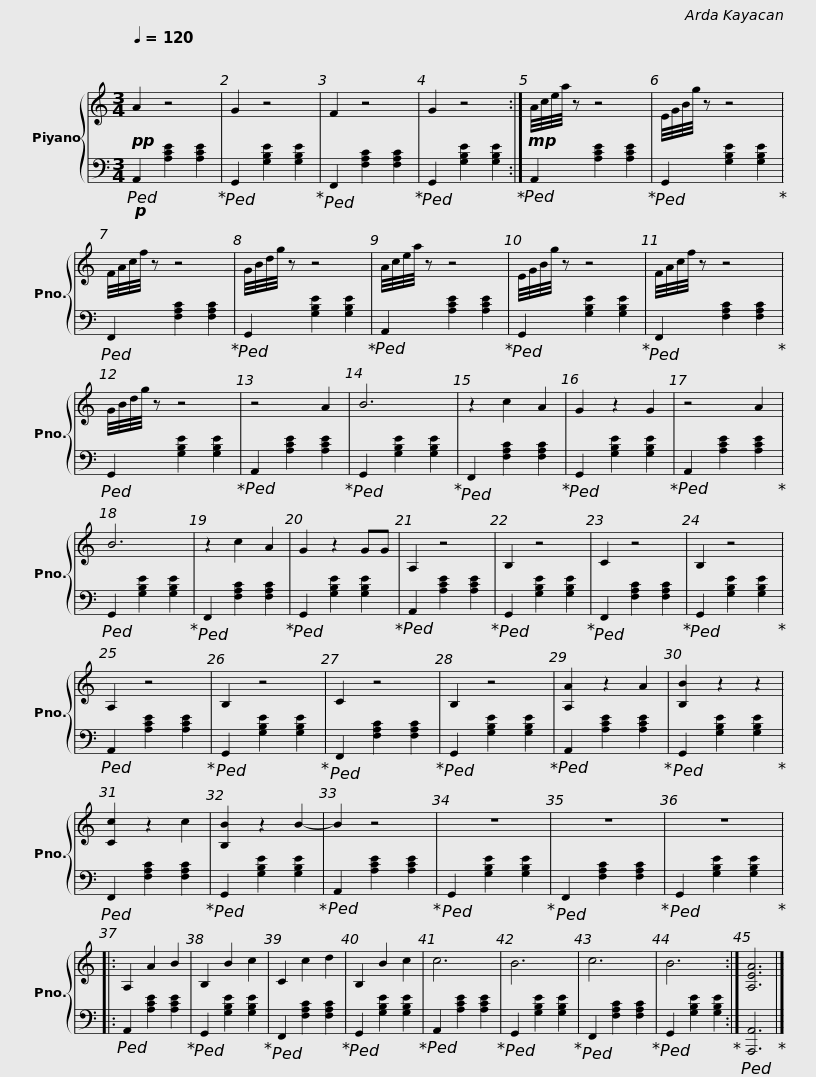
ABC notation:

X:1
%%score { 1 | 2 }
L:1/8
Q:1/4=120
M:3/4
I:linebreak $
K:C
V:1 treble
V:2 bass
V:1
!pp! A2 z4 | G2 z4 | F2 z4 | G2 z4 :|!mp! A/4c/4e/4a/4 z z4 | %5
 E/4G/4B/4g/4 z z4 | F/4A/4c/4f/4 z z4 | G/4B/4d/4g/4 z z4 |$ A/4c/4e/4a/4 z z4 | E/4G/4B/4g/4 z z4 | %10
 F/4A/4c/4f/4 z z4 | G/4B/4d/4g/4 z z4 | z4 A2 | B6 | z2 c2 A2 | %15
 G2 z2 G2 |$ z4 A2 | B6 | z2 c2 A2 | G2 z2 GG | %20
 A,2 z4 | B,2 z4 | C2 z4 | B,2 z4 | A,2 z4 | %25
 B,2 z4 | C2 z4 |$ B,2 z4 | [A,A]2 z2 A2 | [B,B]2 z2 z2 | %30
 [Cc]2 z2 c2 | [B,B]2 z2 B2- | B2 z4 | z6 | z6 | %35
 z6 |: A,2 A2 B2 | B,2 B2 c2 |$ C2 c2 d2 | B,2 B2 c2 | %40
 c6 | B6 | c6 | B6 :| [A,EA]6 |] %45
V:2
!p!!ped! A,,2 [A,CE]2 [A,CE]2!ped-up! |!ped! G,,2 [G,B,E]2 [G,B,E]2!ped-up! |!ped! F,,2 [F,A,C]2 [F,A,C]2!ped-up! |!ped! G,,2 [G,B,E]2 [G,B,E]2!ped-up! :|!ped! A,,2 [A,CE]2 [A,CE]2!ped-up! | %5
!ped! G,,2 [G,B,E]2 [G,B,E]2!ped-up! |!ped! F,,2 [F,A,C]2 [F,A,C]2!ped-up! |!ped! G,,2 [G,B,E]2 [G,B,E]2!ped-up! |$!ped! A,,2 [A,CE]2 [A,CE]2!ped-up! |!ped! G,,2 [G,B,E]2 [G,B,E]2!ped-up! | %10
!ped! F,,2 [F,A,C]2 [F,A,C]2!ped-up! |!ped! G,,2 [G,B,E]2 [G,B,E]2!ped-up! |!ped! A,,2 [A,CE]2 [A,CE]2!ped-up! |!ped! G,,2 [G,B,E]2 [G,B,E]2!ped-up! |!ped! F,,2 [F,A,C]2 [F,A,C]2!ped-up! | %15
!ped! G,,2 [G,B,E]2 [G,B,E]2!ped-up! |$!ped! A,,2 [A,CE]2 [A,CE]2!ped-up! |!ped! G,,2 [G,B,E]2 [G,B,E]2!ped-up! |!ped! F,,2 [F,A,C]2 [F,A,C]2!ped-up! |!ped! G,,2 [G,B,E]2 [G,B,E]2!ped-up! | %20
!ped! A,,2 [A,CE]2 [A,CE]2!ped-up! |!ped! G,,2 [G,B,E]2 [G,B,E]2!ped-up! |!ped! F,,2 [F,A,C]2 [F,A,C]2!ped-up! |!ped! G,,2 [G,B,E]2 [G,B,E]2!ped-up! |!ped! A,,2 [A,CE]2 [A,CE]2!ped-up! | %25
!ped! G,,2 [G,B,E]2 [G,B,E]2!ped-up! |!ped! F,,2 [F,A,C]2 [F,A,C]2!ped-up! |$!ped! G,,2 [G,B,E]2 [G,B,E]2!ped-up! |!ped! A,,2 [A,CE]2 [A,CE]2!ped-up! |!ped! G,,2 [G,B,E]2 [G,B,E]2!ped-up! | %30
!ped! F,,2 [F,A,C]2 [F,A,C]2!ped-up! |!ped! G,,2 [G,B,E]2 [G,B,E]2!ped-up! |!ped! A,,2 [A,CE]2 [A,CE]2!ped-up! |!ped! G,,2 [G,B,E]2 [G,B,E]2!ped-up! |!ped! F,,2 [F,A,C]2 [F,A,C]2!ped-up! | %35
!ped! G,,2 [G,B,E]2 [G,B,E]2!ped-up! |:!ped! A,,2 [A,CE]2 [A,CE]2!ped-up! |!ped! G,,2 [G,B,E]2 [G,B,E]2!ped-up! |$!ped! F,,2 [F,A,C]2 [F,A,C]2!ped-up! |!ped! G,,2 [G,B,E]2 [G,B,E]2!ped-up! | %40
!ped! A,,2 [A,CE]2 [A,CE]2!ped-up! |!ped! G,,2 [G,B,E]2 [G,B,E]2!ped-up! |!ped! F,,2 [F,A,C]2 [F,A,C]2!ped-up! |!ped! G,,2 [G,B,E]2 [G,B,E]2!ped-up! :|!ped! [A,,,A,,]6!ped-up! |] %45
